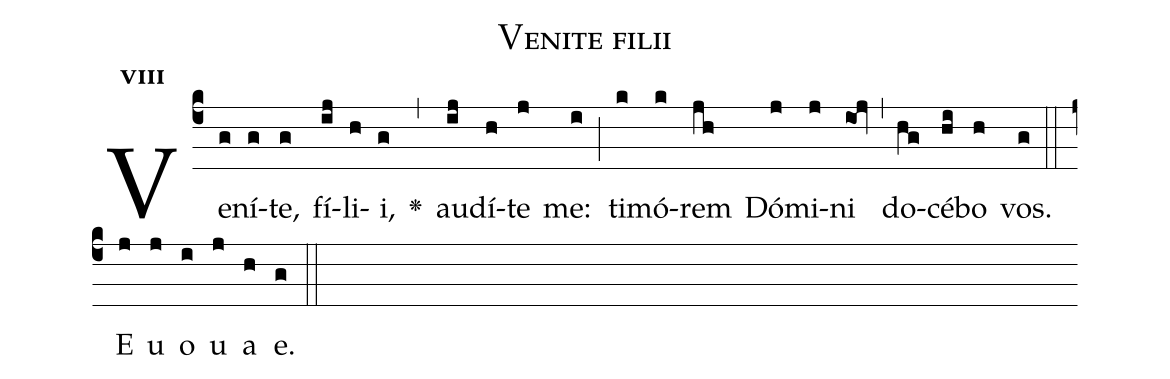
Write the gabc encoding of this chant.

name:Venite filii;
office-part:Antiphona;
mode:8;
%%
initial-style: 1;
name: Venite filii;
book: Antiphonae & Responsoria/Tomus III, p.32;
occasion: Psalterium Hebdomada I Sabbato;
office-part: Hora media Ant 3;
user-notes: ;
commentary: ;
annotation: 8g;
centering-scheme: english;
fontsize: 12;
font: OFLSortsMillGoudy;
height: 11;
width: 4.5;
%%
(c4)Ve(g)ní(g)te,(g) fí(ij)li(h)i,(g) <v>\greheightstar</v>(,) au(ij)dí(h)te(j) me:(i) (;) ti(k)mó(k)rem(jh) Dó(j)mi(j)ni(ioj) (,) do(hg)cé(hi)bo(h) vos.(g) (::)
E(j) u(j) o(i) u(j) a(h) e.(g) (::)
